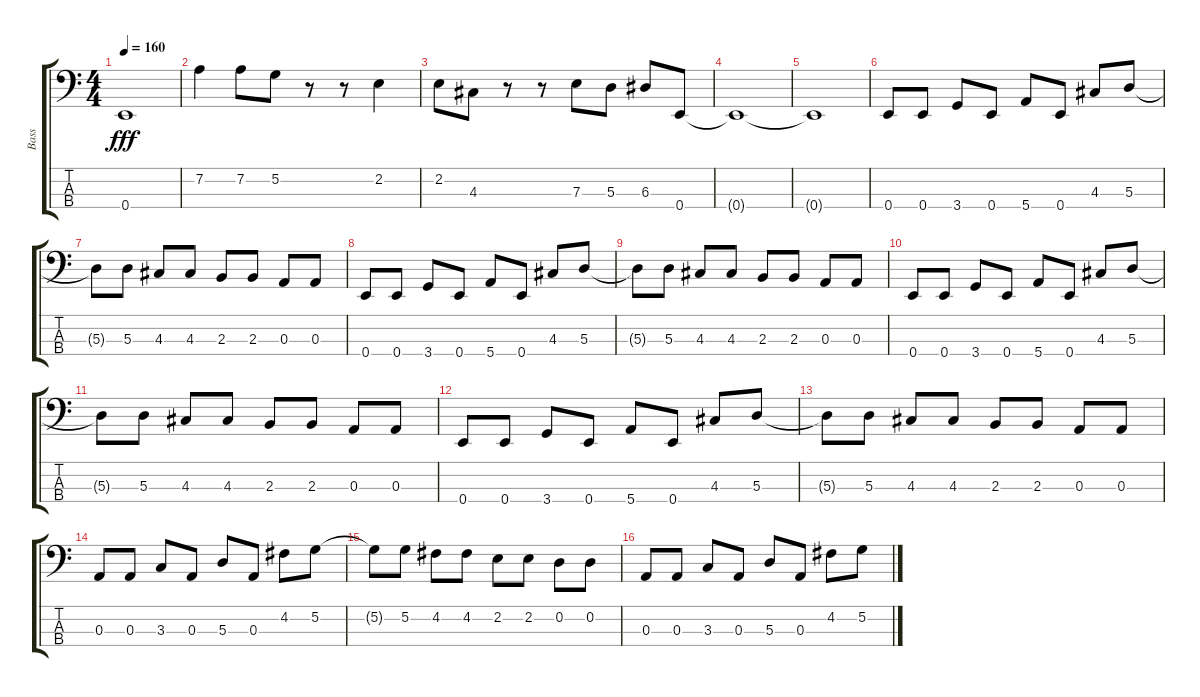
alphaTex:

\track ("Bass" "Bass") {instrument electricbassfinger}
\staff {score tabs}
\tuning (G2 D2 A1 E1) {hide}
\ts (4 4)
\tempo 160
\clef f4
\ks c
0.4{t}.1{dy fff} |
7.2.4 7.2.8 5.2.8 r.8 r.8 2.2.4 |
2.2.8 4.3.8 r.8 r.8 7.3.8 5.3.8 6.3.8 0.4.8 |
0.4{t}.1 |
0.4{t}.1 |
0.4.8 0.4.8 3.4.8 0.4.8 5.4.8 0.4.8 4.3.8 5.3.8 |
5.3{t}.8 5.3.8 4.3.8 4.3.8 2.3.8 2.3.8 0.3.8 0.3.8 |
0.4.8 0.4.8 3.4.8 0.4.8 5.4.8 0.4.8 4.3.8 5.3.8 |
5.3{t}.8 5.3.8 4.3.8 4.3.8 2.3.8 2.3.8 0.3.8 0.3.8 |
0.4.8 0.4.8 3.4.8 0.4.8 5.4.8 0.4.8 4.3.8 5.3.8 |
5.3{t}.8 5.3.8 4.3.8 4.3.8 2.3.8 2.3.8 0.3.8 0.3.8 |
0.4.8 0.4.8 3.4.8 0.4.8 5.4.8 0.4.8 4.3.8 5.3.8 |
5.3{t}.8 5.3.8 4.3.8 4.3.8 2.3.8 2.3.8 0.3.8 0.3.8 |
0.3.8 0.3.8 3.3.8 0.3.8 5.3.8 0.3.8 4.2.8 5.2.8 |
5.2{t}.8 5.2.8 4.2.8 4.2.8 2.2.8 2.2.8 0.2.8 0.2.8 |
0.3.8 0.3.8 3.3.8 0.3.8 5.3.8 0.3.8 4.2.8 5.2.8
